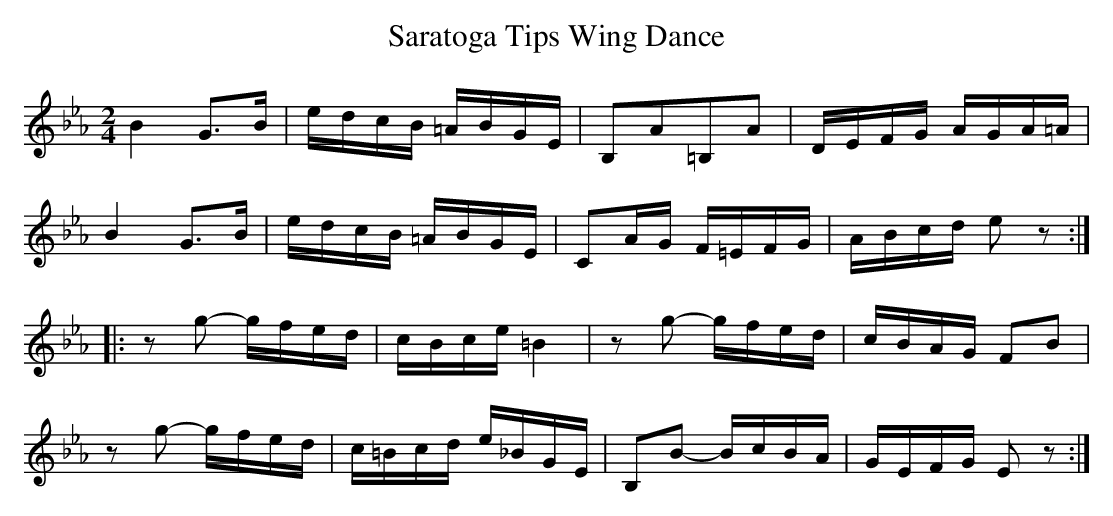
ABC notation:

X:1
T:Saratoga Tips Wing Dance
M:2/4
L:1/8
K:Eb
B2 G>B|e/d/c/B/ =A/B/G/E/|B,A=B,A|D/E/F/G/ A/G/A/=A/|
B2 G>B|e/d/c/B/ =A/B/G/E/|CA/G/ F/=E/F/G/|A/B/c/d/ ez:|
|:z g- g/f/e/d/|c/= B/c/e/ =B2|zg- g/f/e/d/|c/B/A/G/ FB|
zg- g/f/e/d/|c/=B/c/d/ e/_B/G/E/|B,B- B/c/B/A/|G/E/F/G/ Ez:|]
